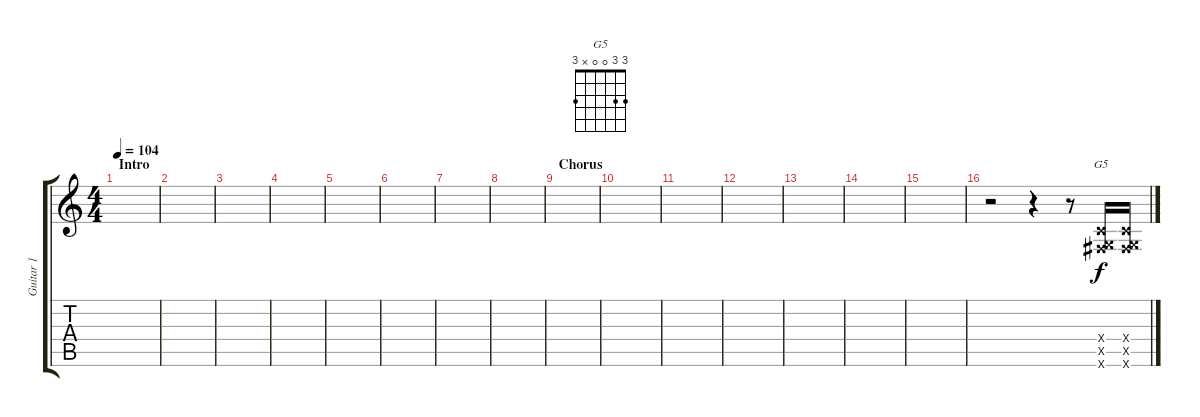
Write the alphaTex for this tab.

\track ("Guitar 1" "Guitar 1") {instrument distortionguitar}
\staff {score tabs}
\tuning (Eb4 Bb3 Gb3 Db3 Ab2 Eb2) {hide}
\chord ("G5" 3 3 0 0 x 3)
\ts (4 4)
\section ("" "Intro")
\tempo 104
\clef g2
\ks c
|
|
|
|
|
|
|
|
\section ("" "Chorus")
|
|
|
|
|
|
|
r.2 r.4 r.8 (-1.4{x} -1.5{x} 3.6{x}).16{ch "G5" volume 10} (-1.4{x} -1.5{x} 3.6{x}).16
